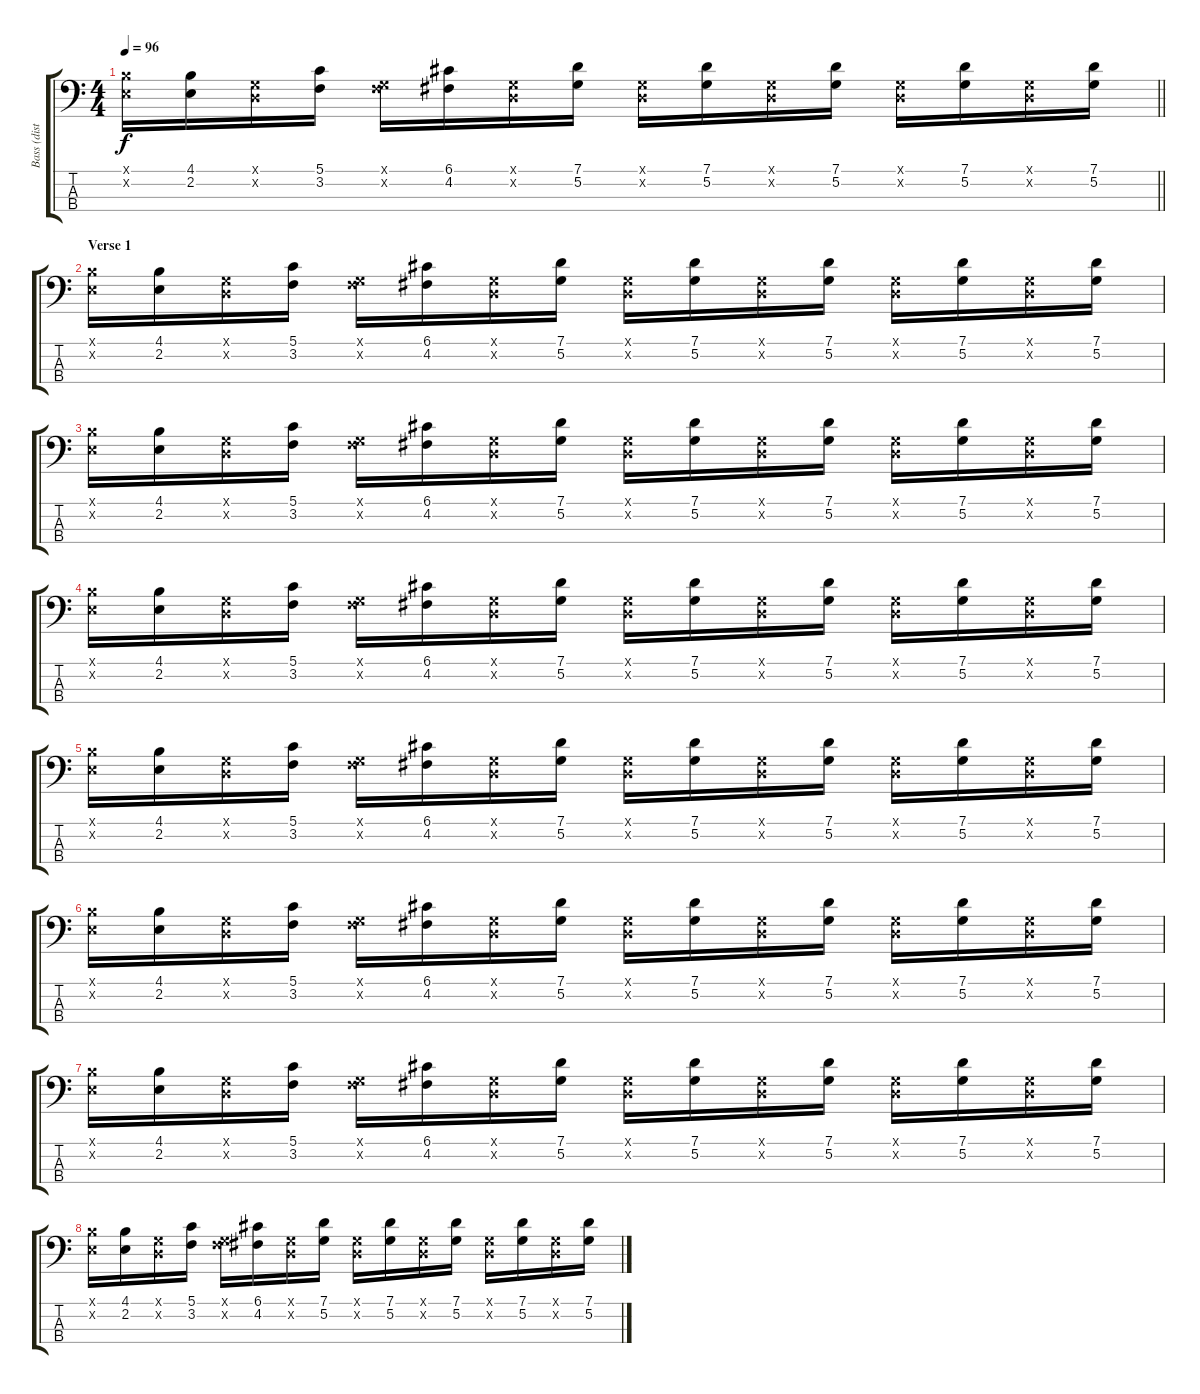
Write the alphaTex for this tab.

\track ("Bass (dist.) - Left" "Bass (dist") {instrument distortionguitar}
\staff {score tabs}
\tuning (G2 D2 A1 E1) {hide}
\ts (4 4)
\tempo 96
\clef f4
\barLineRight lightlight
\ks c
(4.1{x} 2.2{x}).16{dy f} (4.1 2.2).16 (0.1{x} 0.2{x}).16 (5.1 3.2).16 (0.1{x} 3.2{x}).16 (6.1 4.2).16 (0.1{x} 0.2{x}).16 (7.1 5.2).16 (0.1{x} 0.2{x}).16 (7.1 5.2).16 (0.1{x} 0.2{x}).16 (7.1 5.2).16 (0.1{x} 0.2{x}).16 (7.1 5.2).16 (0.1{x} 0.2{x}).16 (7.1 5.2).16 |
\section ("" "Verse 1")
(4.1{x} 2.2{x}).16 (4.1 2.2).16 (0.1{x} 0.2{x}).16 (5.1 3.2).16 (0.1{x} 3.2{x}).16 (6.1 4.2).16 (0.1{x} 0.2{x}).16 (7.1 5.2).16 (0.1{x} 0.2{x}).16 (7.1 5.2).16 (0.1{x} 0.2{x}).16 (7.1 5.2).16 (0.1{x} 0.2{x}).16 (7.1 5.2).16 (0.1{x} 0.2{x}).16 (7.1 5.2).16 |
(4.1{x} 2.2{x}).16 (4.1 2.2).16 (0.1{x} 0.2{x}).16 (5.1 3.2).16 (0.1{x} 3.2{x}).16 (6.1 4.2).16 (0.1{x} 0.2{x}).16 (7.1 5.2).16 (0.1{x} 0.2{x}).16 (7.1 5.2).16 (0.1{x} 0.2{x}).16 (7.1 5.2).16 (0.1{x} 0.2{x}).16 (7.1 5.2).16 (0.1{x} 0.2{x}).16 (7.1 5.2).16 |
(4.1{x} 2.2{x}).16 (4.1 2.2).16 (0.1{x} 0.2{x}).16 (5.1 3.2).16 (0.1{x} 3.2{x}).16 (6.1 4.2).16 (0.1{x} 0.2{x}).16 (7.1 5.2).16 (0.1{x} 0.2{x}).16 (7.1 5.2).16 (0.1{x} 0.2{x}).16 (7.1 5.2).16 (0.1{x} 0.2{x}).16 (7.1 5.2).16 (0.1{x} 0.2{x}).16 (7.1 5.2).16 |
(4.1{x} 2.2{x}).16 (4.1 2.2).16 (0.1{x} 0.2{x}).16 (5.1 3.2).16 (0.1{x} 3.2{x}).16 (6.1 4.2).16 (0.1{x} 0.2{x}).16 (7.1 5.2).16 (0.1{x} 0.2{x}).16 (7.1 5.2).16 (0.1{x} 0.2{x}).16 (7.1 5.2).16 (0.1{x} 0.2{x}).16 (7.1 5.2).16 (0.1{x} 0.2{x}).16 (7.1 5.2).16 |
(4.1{x} 2.2{x}).16 (4.1 2.2).16 (0.1{x} 0.2{x}).16 (5.1 3.2).16 (0.1{x} 3.2{x}).16 (6.1 4.2).16 (0.1{x} 0.2{x}).16 (7.1 5.2).16 (0.1{x} 0.2{x}).16 (7.1 5.2).16 (0.1{x} 0.2{x}).16 (7.1 5.2).16 (0.1{x} 0.2{x}).16 (7.1 5.2).16 (0.1{x} 0.2{x}).16 (7.1 5.2).16 |
(4.1{x} 2.2{x}).16 (4.1 2.2).16 (0.1{x} 0.2{x}).16 (5.1 3.2).16 (0.1{x} 3.2{x}).16 (6.1 4.2).16 (0.1{x} 0.2{x}).16 (7.1 5.2).16 (0.1{x} 0.2{x}).16 (7.1 5.2).16 (0.1{x} 0.2{x}).16 (7.1 5.2).16 (0.1{x} 0.2{x}).16 (7.1 5.2).16 (0.1{x} 0.2{x}).16 (7.1 5.2).16 |
(4.1{x} 2.2{x}).16 (4.1 2.2).16 (0.1{x} 0.2{x}).16 (5.1 3.2).16 (0.1{x} 3.2{x}).16 (6.1 4.2).16 (0.1{x} 0.2{x}).16 (7.1 5.2).16 (0.1{x} 0.2{x}).16 (7.1 5.2).16 (0.1{x} 0.2{x}).16 (7.1 5.2).16 (0.1{x} 0.2{x}).16 (7.1 5.2).16 (0.1{x} 0.2{x}).16 (7.1 5.2).16
